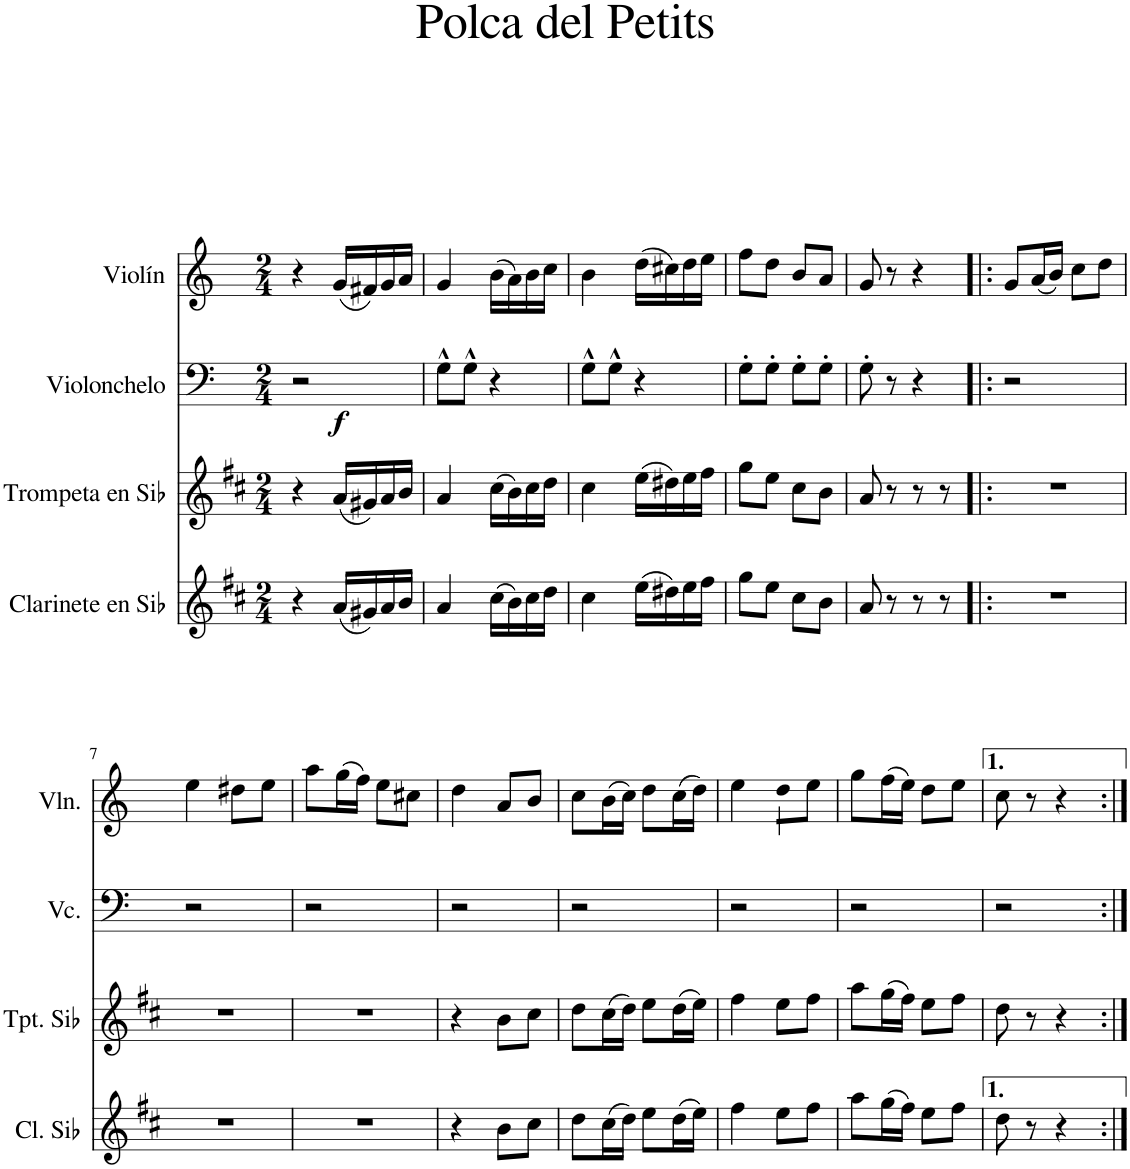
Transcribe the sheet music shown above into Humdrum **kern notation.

**kern	**kern	**kern	**dynam	**kern
*part4	*part3	*part2	*part2	*part1
*staff4	*staff3	*staff2	*staff2	*staff1
*I"Clarinete en Sib	*I"Trompeta en Sib	*I"Violonchelo	*	*I"Violín
*I'Cl. Sib	*I'Tpt. Sib	*I'Vc.	*	*I'Vln.
*clefG2	*clefG2	*clefF4	*	*clefG2
*Trd1c2	*Trd1c2	*	*	*
*k[f#c#]	*k[f#c#]	*k[]	*	*k[]
*M2/4	*M2/4	*M2/4	*	*M2/4
=1	=1	=1	=1	=1
!	!	!	!LO:DY:b	!
4r	4r	2r	f	4r
(16a/LL	(16a/LL	.	.	(16g/LL
16g#X/)	16g#X/)	.	.	16f#X/)
16a/	16a/	.	.	16g/
16b/JJ	16b/JJ	.	.	16a/JJ
=2	=2	=2	=2	=2
4a/	4a/	8G^^\L	.	4g/
.	.	8G^^\J	.	.
(16cc#\LL	(16cc#\LL	4r	.	(16b\LL
16b\)	16b\)	.	.	16a\)
16cc#\	16cc#\	.	.	16b\
16dd\JJ	16dd\JJ	.	.	16cc\JJ
=3	=3	=3	=3	=3
4cc#\	4cc#\	8G^^\L	.	4b\
.	.	8G^^\J	.	.
(16ee\LL	(16ee\LL	4r	.	(16dd\LL
16dd#X\)	16dd#X\)	.	.	16cc#X\)
16ee\	16ee\	.	.	16dd\
16ff#\JJ	16ff#\JJ	.	.	16ee\JJ
=4	=4	=4	=4	=4
8gg\L	8gg\L	8G'\L	.	8ff\L
8ee\J	8ee\J	8G'\J	.	8dd\J
8cc#\L	8cc#\L	8G'\L	.	8b/L
8b\J	8b\J	8G'\J	.	8a/J
=5	=5	=5	=5	=5
8a/	8a/	8G'\	.	8g/
8r	8r	8r	.	8r
8r	8r	4r	.	4r
8r	8r	.	.	.
=6!|:	=6!|:	=6!|:	=6!|:	=6!|:
2r	2r	2r	.	8g/L
.	.	.	.	(16a/L
.	.	.	.	16b/JJ)
.	.	.	.	8cc\L
.	.	.	.	8dd\J
!!LO:LB:g=z
=7	=7	=7	=7	=7
2r	2r	2r	.	4ee\
.	.	.	.	8dd#X\L
.	.	.	.	8ee\J
=8	=8	=8	=8	=8
2r	2r	2r	.	8aa\L
.	.	.	.	(16gg\L
.	.	.	.	16ff\JJ)
.	.	.	.	8ee\L
.	.	.	.	8cc#X\J
=9	=9	=9	=9	=9
4r	4r	2r	.	4dd\
8b\L	8b\L	.	.	8a/L
8cc#\J	8cc#\J	.	.	8b/J
=10	=10	=10	=10	=10
8dd\L	8dd\L	2r	.	8cc\L
(16cc#\L	(16cc#\L	.	.	(16b\L
16dd\JJ)	16dd\JJ)	.	.	16cc\JJ)
8ee\L	8ee\L	.	.	8dd\L
(16dd\L	(16dd\L	.	.	(16cc\L
16ee\JJ)	16ee\JJ)	.	.	16dd\JJ)
=11	=11	=11	=11	=11
4ff#\	4ff#\	2r	.	4ee\
8ee\L	8ee\L	.	.	8dd\L
8ff#\J	8ff#\J	.	.	8ee\J
=12	=12	=12	=12	=12
8aa\L	8aa\L	2r	.	8gg\L
(16gg\L	(16gg\L	.	.	(16ff\L
16ff#\JJ)	16ff#\JJ)	.	.	16ee\JJ)
8ee\L	8ee\L	.	.	8dd\L
8ff#\J	8ff#\J	.	.	8ee\J
=13	=13	=13	=13	=13
8dd\	8dd\	2r	.	8cc\
8r	8r	.	.	8r
4r	4r	.	.	4r
=:|!	=:|!	=:|!	=:|!	=:|!
*-	*-	*-	*-	*-
